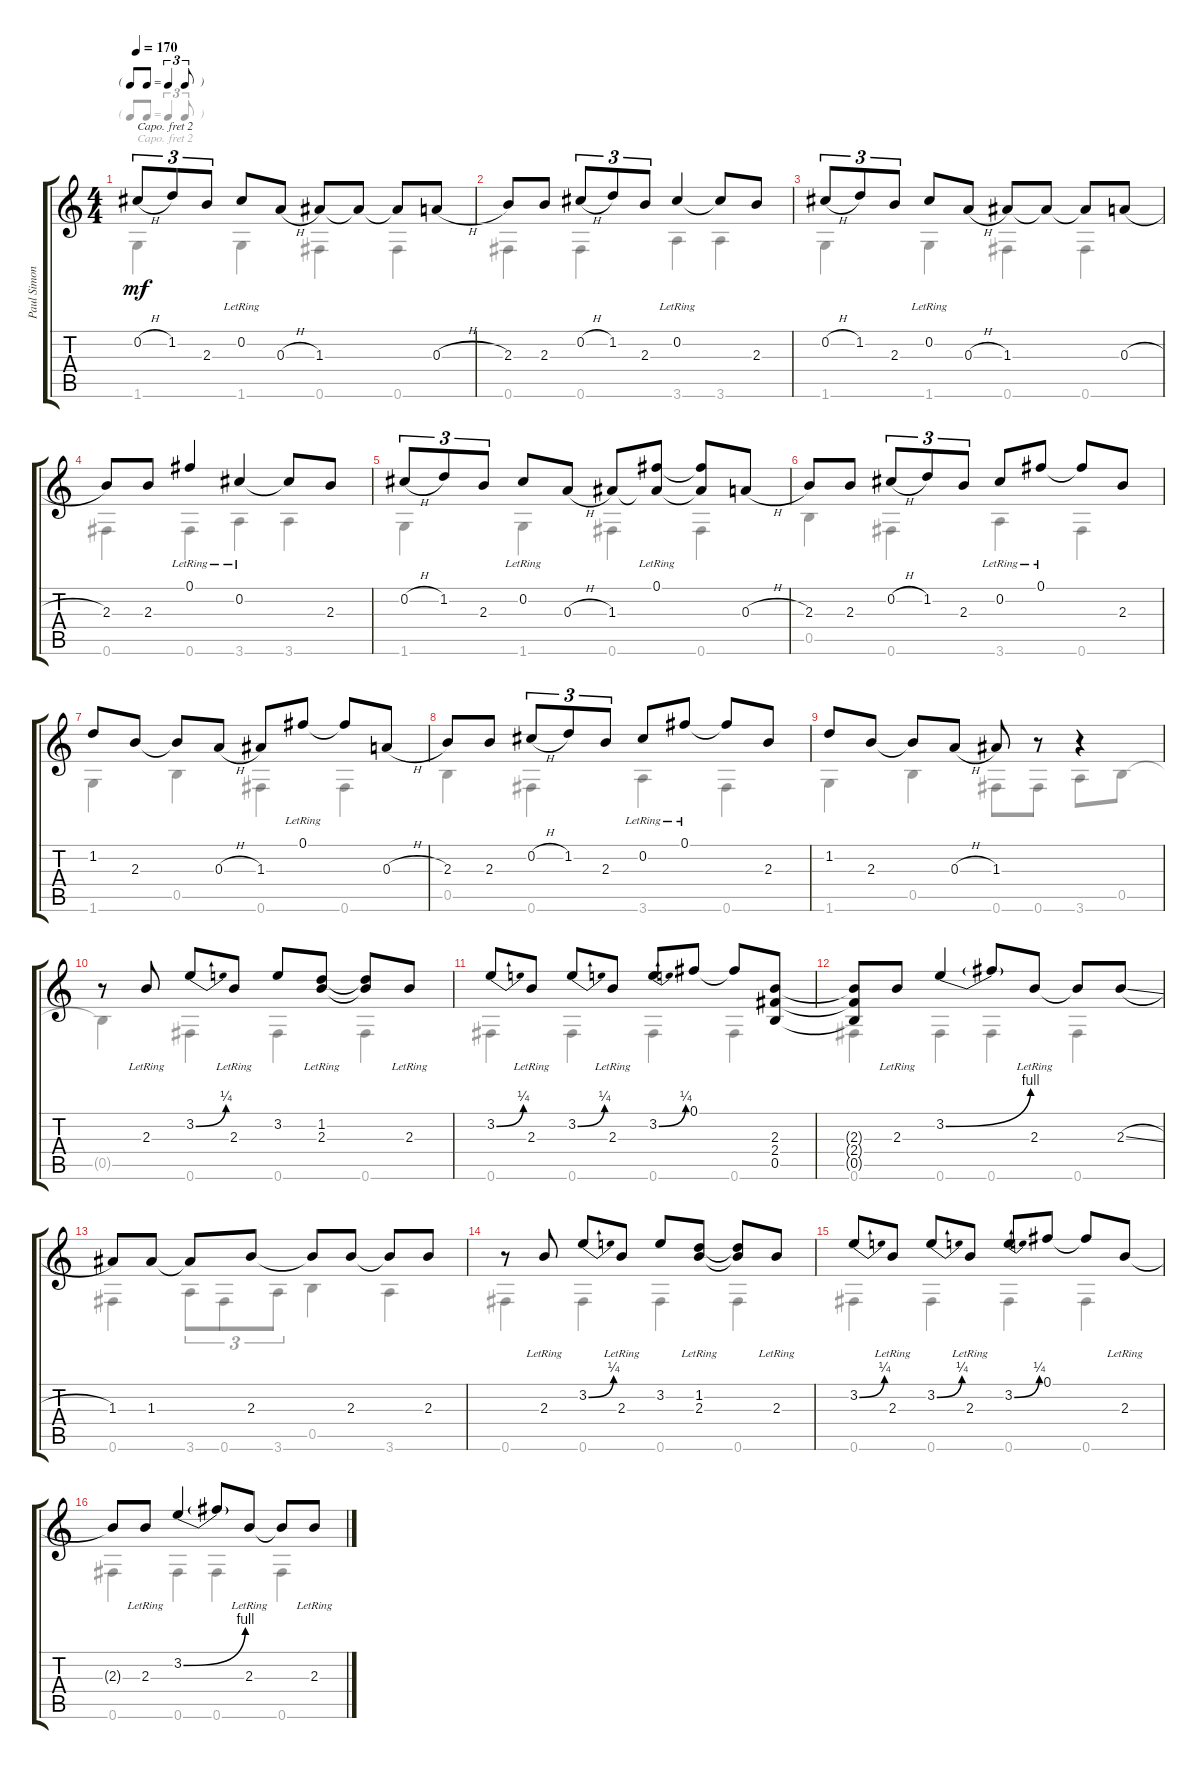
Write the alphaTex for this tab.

\track ("Paul Simon Fingerpicking" "Paul Simon") {instrument acousticguitarsteel}
\staff {score tabs}
\capo 2
\tuning (E4 B3 G3 D3 A2 E2) {hide}
\voice
\ts (4 4)
\tf triplet8th
\tempo 170
\clef g2
\ks c
0.2{h}.8{tu (3 2) dy mf} 1.2.8{tu (3 2)} 2.3.8{tu (3 2)} 0.2{lr}.8 0.3{h}.8 1.3.8 1.3{t}.8 1.3{t}.8 0.3{h}.8 |
2.3.8 2.3.8 0.2{h}.8{tu (3 2)} 1.2.8{tu (3 2)} 2.3.8{tu (3 2)} 0.2{lr}.4 0.2{t}.8 2.3.8 |
0.2{h}.8{tu (3 2)} 1.2.8{tu (3 2)} 2.3.8{tu (3 2)} 0.2{lr}.8 0.3{h}.8 1.3.8 1.3{t}.8 1.3{t}.8 0.3{h}.8 |
2.3.8 2.3.8 0.1{lr}.4 0.2{lr}.4 0.2{t}.8 2.3.8 |
0.2{h}.8{tu (3 2)} 1.2.8{tu (3 2)} 2.3.8{tu (3 2)} 0.2{lr}.8 0.3{h}.8 1.3.8 (0.1{lr} 1.3{t}).8 (0.1{t} 1.3{t}).8 0.3{h}.8 |
2.3.8 2.3.8 0.2{h}.8{tu (3 2)} 1.2.8{tu (3 2)} 2.3.8{tu (3 2)} 0.2{lr}.8 0.1{lr}.8 0.1{t}.8 2.3.8 |
1.2.8 2.3.8 2.3{t}.8 0.3{h}.8 1.3.8 0.1{lr}.8 0.1{t}.8 0.3{h}.8 |
2.3.8 2.3.8 0.2{h}.8{tu (3 2)} 1.2.8{tu (3 2)} 2.3.8{tu (3 2)} 0.2{lr}.8 0.1{lr}.8 0.1{t}.8 2.3.8 |
1.2.8 2.3.8 2.3{t}.8 0.3{h}.8 1.3.8 r.8 r.4 |
r.8 2.3{lr}.8 3.2{be (bend 0 0 60 1)}.8 2.3{lr}.8 3.2.8 (1.2 2.3{lr}).8 (1.2{t} 2.3{t}).8 2.3{lr}.8 |
3.2{be (bend 0 0 60 1)}.8 2.3{lr}.8 3.2{be (bend 0 0 60 1)}.8 2.3{lr}.8 3.2{be (bend 0 0 60 1)}.8 0.1.8 0.1{t}.8 (2.3 2.4 0.5).8 |
(2.3{t} 2.4{t} 0.5{t}).8 2.3{lr}.8 3.2{be (bend 0 0 60 4)}.4 3.2{t}.8 2.3{lr}.8 2.3{t}.8 2.3{sl}.8 |
1.3.8 1.3.8 1.3{t}.8 2.3.8 2.3{t}.8 2.3.8 2.3{t}.8 2.3.8 |
r.8 2.3{lr}.8 3.2{be (bend 0 0 60 1)}.8 2.3{lr}.8 3.2.8 (1.2 2.3{lr}).8 (1.2{t} 2.3{t}).8 2.3{lr}.8 |
3.2{be (bend 0 0 60 1)}.8 2.3{lr}.8 3.2{be (bend 0 0 60 1)}.8 2.3{lr}.8 3.2{be (bend 0 0 60 1)}.8 0.1.8 0.1{t}.8 2.3{lr}.8 |
2.3{t}.8 2.3{lr}.8 3.2{be (bend 0 0 60 4)}.4 3.2{t}.8 2.3{lr}.8 2.3{t}.8 2.3{sl lr}.8
\voice
\clef g2
\ottava regular
\simile none
\ks c
1.6.4{dy mf} 1.6.4 0.6.4 0.6.4 |
0.6.4 0.6.4 3.6.4 3.6.4 |
1.6.4 1.6.4 0.6.4 0.6.4 |
0.6.4 0.6.4 3.6.4 3.6.4 |
1.6.4 1.6.4 0.6.4 0.6.4 |
0.5.4 0.6.4 3.6.4 0.6.4 |
1.6.4 0.5.4 0.6.4 0.6.4 |
0.5.4 0.6.4 3.6.4 0.6.4 |
1.6.4 0.5.4 0.6.8 0.6.8 3.6.8 0.5.8 |
0.5{t}.4 0.6.4 0.6.4 0.6.4 |
0.6.4 0.6.4 0.6.4 0.6.4 |
0.6.4 0.6.4 0.6.4 0.6.4 |
0.6.4 3.6.8{tu (3 2)} 0.6.8{tu (3 2)} 3.6.8{tu (3 2)} 0.5.4 3.6.4 |
0.6.4 0.6.4 0.6.4 0.6.4 |
0.6.4 0.6.4 0.6.4 0.6.4 |
0.6.4 0.6.4 0.6.4 0.6.4
